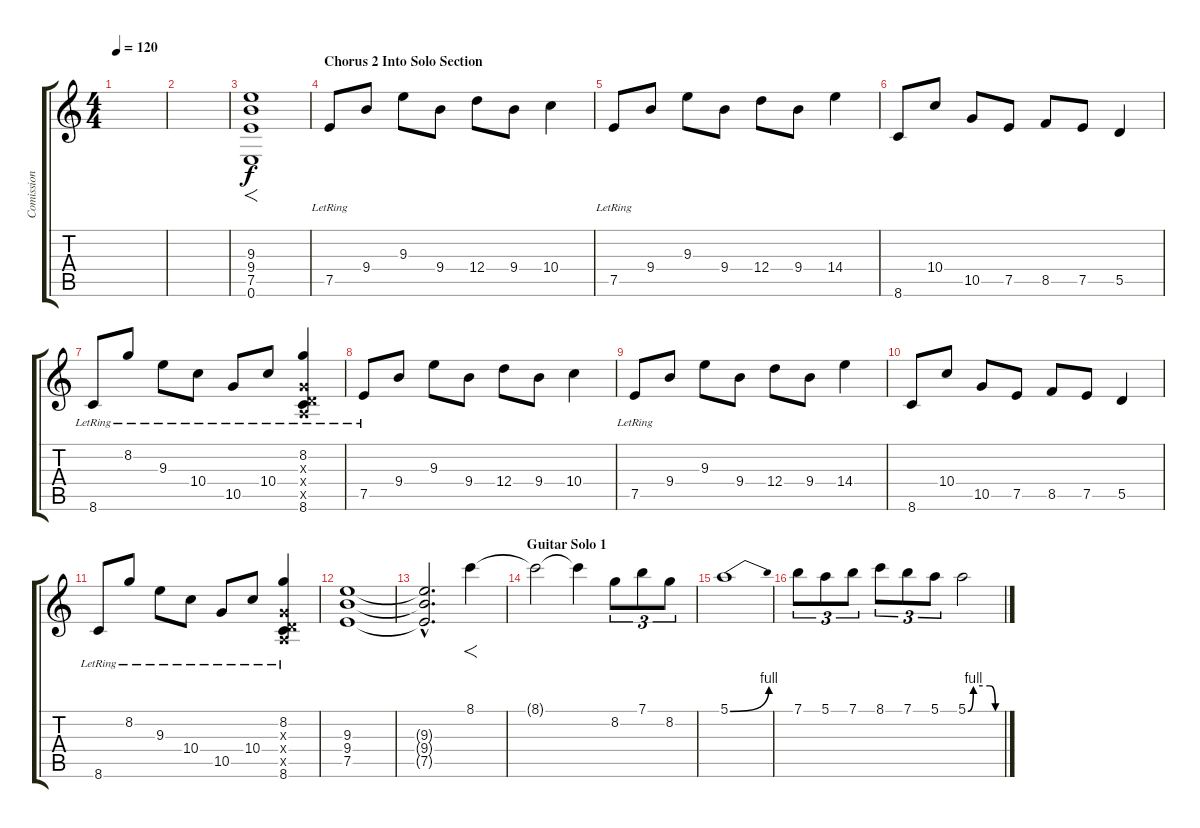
\track ("Comission" "Comission") {instrument distortionguitar}
\staff {score tabs}
\tuning (E4 B3 G3 D3 A2 E2) {hide}
\ts (4 4)
\tempo 120
\clef g2
\ks c
|
|
(9.3 9.4 7.5 0.6).1{f} |
\section ("" "Chorus 2 Into Solo Section")
7.5{lr}.8 9.4.8 9.3.8 9.4.8 12.4.8 9.4.8 10.4.4 |
7.5{lr}.8 9.4.8 9.3.8 9.4.8 12.4.8 9.4.8 14.4.4 |
8.6.8 10.4.8 10.5.8 7.5.8 8.5.8 7.5.8 5.5.4 |
8.6{lr}.8 8.2{lr}.8 9.3{lr}.8 10.4{lr}.8 10.5{lr}.8 10.4{lr}.8 (8.2{lr} 0.3{x} 0.4{x} 0.5{x} 8.6).4 |
7.5{lr}.8 9.4.8 9.3.8 9.4.8 12.4.8 9.4.8 10.4.4 |
7.5{lr}.8 9.4.8 9.3.8 9.4.8 12.4.8 9.4.8 14.4.4 |
8.6.8 10.4.8 10.5.8 7.5.8 8.5.8 7.5.8 5.5.4 |
8.6{lr}.8 8.2{lr}.8 9.3{lr}.8 10.4{lr}.8 10.5{lr}.8 10.4{lr}.8 (8.2{lr} 0.3{x} 0.4{x} 0.5{x} 8.6).4 |
(9.3 9.4 7.5).1{volume 0 instrument distortionguitar} |
\section ("" "")
(9.3{hac t} 9.4{hac t} 7.5{hac t}).2{d} 8.1.4{f volume 13 instrument distortionguitar} |
\section ("" "Guitar Solo 1")
8.1{t}.2{volume 3} 8.1{t}.4 8.2.8{tu (3 2) volume 13} 7.1.8{tu (3 2)} 8.2.8{tu (3 2)} |
5.1{be (bend 0 0 60 4)}.1 |
7.1.8{tu (3 2)} 5.1.8{tu (3 2)} 7.1.8{tu (3 2)} 8.1.8{tu (3 2)} 7.1.8{tu (3 2)} 5.1.8{tu (3 2)} 5.1{be (custom 0 0 10 4 40 4 50 0 60 0)}.2
